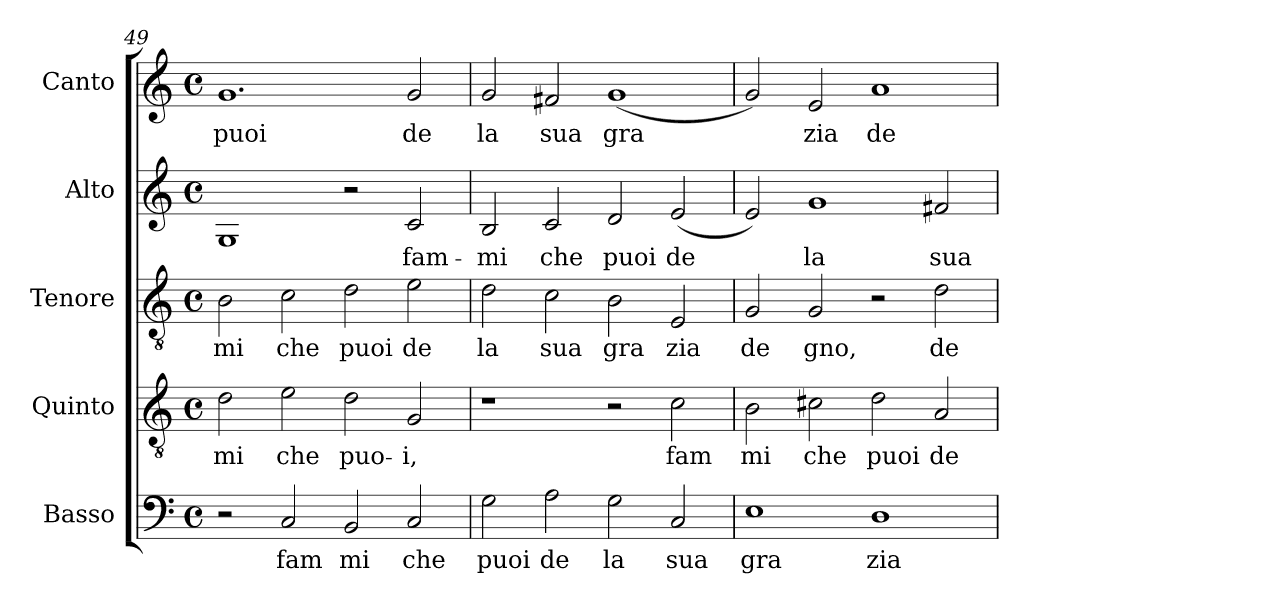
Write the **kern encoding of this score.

**kern	**text	**kern	**text	**kern	**text	**kern	**text	**kern	**text
*part5	*part5	*part4	*part4	*part3	*part3	*part2	*part2	*part1	*part1
*staff5	*staff5	*staff4	*staff4	*staff3	*staff3	*staff2	*staff2	*staff1	*staff1
*I"Basso	*	*I"Quinto	*	*I"Tenore	*	*I"Alto	*	*I"Canto	*
*clefF4	*	*clefGv2	*	*clefGv2	*	*clefG2	*	*clefG2	*
*M4/4	*	*M4/4	*	*M4/4	*	*M4/4	*	*M4/4	*
*met(c)	*	*met(c)	*	*met(c)	*	*met(c)	*	*met(c)	*
=49	=49	=49	=49	=49	=49	=49	=49	=49	=49
!	!	!	!LO:LY:b:cj	!	!LO:LY:b:cj	!	!	!	!LO:LY:b:cj
2r	.	2d\	-mi	2B\	mi	1G	.	1.g	puoi
!	!LO:LY:b:cj	!	!LO:LY:b:cj	!	!LO:LY:b:cj	!	!	!	!
2C/	fam	2e\	che	2c\	che	.	.	.	.
!	!LO:LY:b:cj	!	!LO:LY:b:cj	!	!LO:LY:b:cj	!	!	!	!
2BB/	mi	2d\	puo-	2d\	puoi	2r	.	.	.
!	!LO:LY:b:cj	!	!LO:LY:b:cj	!	!LO:LY:b:cj	!	!LO:LY:b:cj	!	!LO:LY:b:cj
2C/	che	2G/	-i,	2e\	de	2c/	fam-	2g/	de
!!LO:LB:g=z
=50	=50	=50	=50	=50	=50	=50	=50	=50	=50
!	!LO:LY:b:cj	!	!	!	!LO:LY:b:cj	!	!LO:LY:b:cj	!	!LO:LY:b:cj
2G\	puoi	1r	.	2d\	la	2B/	-mi	2g/	la
!	!LO:LY:b:cj	!	!	!	!LO:LY:b:cj	!	!LO:LY:b:cj	!	!LO:LY:b:cj
2A\	de	.	.	2c\	sua	2c/	che	2f#X/	sua
!	!LO:LY:b:cj	!	!	!	!LO:LY:b:cj	!	!LO:LY:b:cj	!	!LO:LY:b:cj
2G\	la	2r	.	2B\	gra	2d/	puoi	(<1g	gra
!	!LO:LY:b:cj	!	!LO:LY:b:cj	!	!LO:LY:b:cj	!	!LO:LY:b:cj	!	!
2C/	sua	2c\	fam	2E/	zia	(<2e/	de	.	.
=51	=51	=51	=51	=51	=51	=51	=51	=51	=51
!	!LO:LY:b:cj	!	!LO:LY:b:cj	!	!LO:LY:b:cj	!	!	!	!
1E	gra	2B\	mi	2G/	de	2e/)	.	2g/)	.
!	!	!	!LO:LY:b:cj	!	!LO:LY:b:cj	!	!LO:LY:b:cj	!	!LO:LY:b:cj
.	.	2c#X\	che	2G/	gno,	1g	la	2e/	zia
!	!LO:LY:b:cj	!	!LO:LY:b:cj	!	!	!	!	!	!LO:LY:b:cj
1D	zia	2d\	puoi	2r	.	.	.	1a	de
!	!	!	!LO:LY:b:cj	!	!LO:LY:b:cj	!	!LO:LY:b:cj	!	!
.	.	2A/	de	2d\	de	2f#X/	sua	.	.
=	=	=	=	=	=	=	=	=	=
*-	*-	*-	*-	*-	*-	*-	*-	*-	*-
